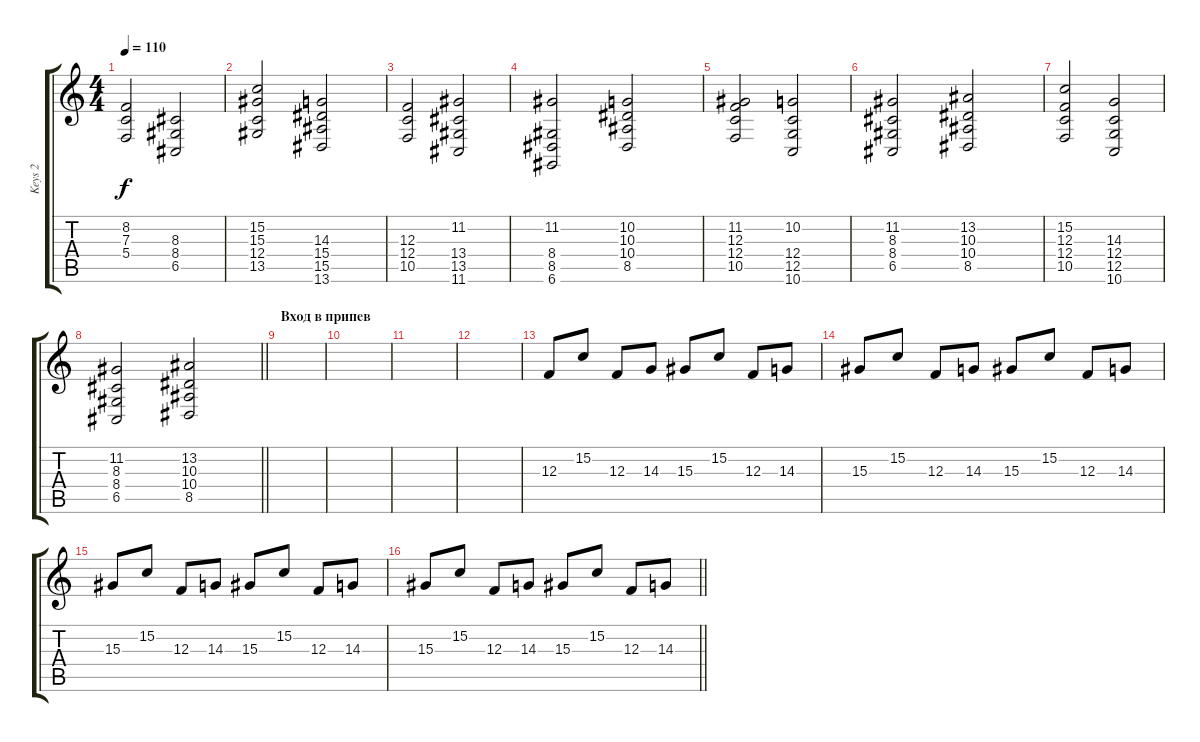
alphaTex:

\track ("Keys 2" "Keys 2") {instrument stringensemble1}
\staff {score tabs}
\tuning (D4 A3 F3 C3 G2 D2) {hide}
\ts (4 4)
\section ("" "")
\tempo 110
\clef g2
\ks c
(8.2 7.3 5.4).2{dy f} (8.3 8.4 6.5).2 |
(15.2 15.3 12.4 13.5).2 (14.3 15.4 15.5 13.6).2 |
(12.3 12.4 10.5).2 (11.2 13.4 13.5 11.6).2 |
(11.2 8.4 8.5 6.6).2 (10.2 10.3 10.4 8.5).2 |
(11.2 12.3 12.4 10.5).2 (10.2 12.4 12.5 10.6).2 |
(11.2 8.3 8.4 6.5).2 (13.2 10.3 10.4 8.5).2 |
(15.2 12.3 12.4 10.5).2 (14.3 12.4 12.5 10.6).2 |
\barLineRight lightlight
(11.2 8.3 8.4 6.5).2 (13.2 10.3 10.4 8.5).2 |
\section ("" "Вход в припев")
|
|
|
|
12.3.8 15.2.8 12.3.8 14.3.8 15.3.8 15.2.8 12.3.8 14.3.8 |
15.3.8 15.2.8 12.3.8 14.3.8 15.3.8 15.2.8 12.3.8 14.3.8 |
15.3.8 15.2.8 12.3.8 14.3.8 15.3.8 15.2.8 12.3.8 14.3.8 |
\barLineRight lightlight
15.3.8 15.2.8 12.3.8 14.3.8 15.3.8 15.2.8 12.3.8 14.3.8
